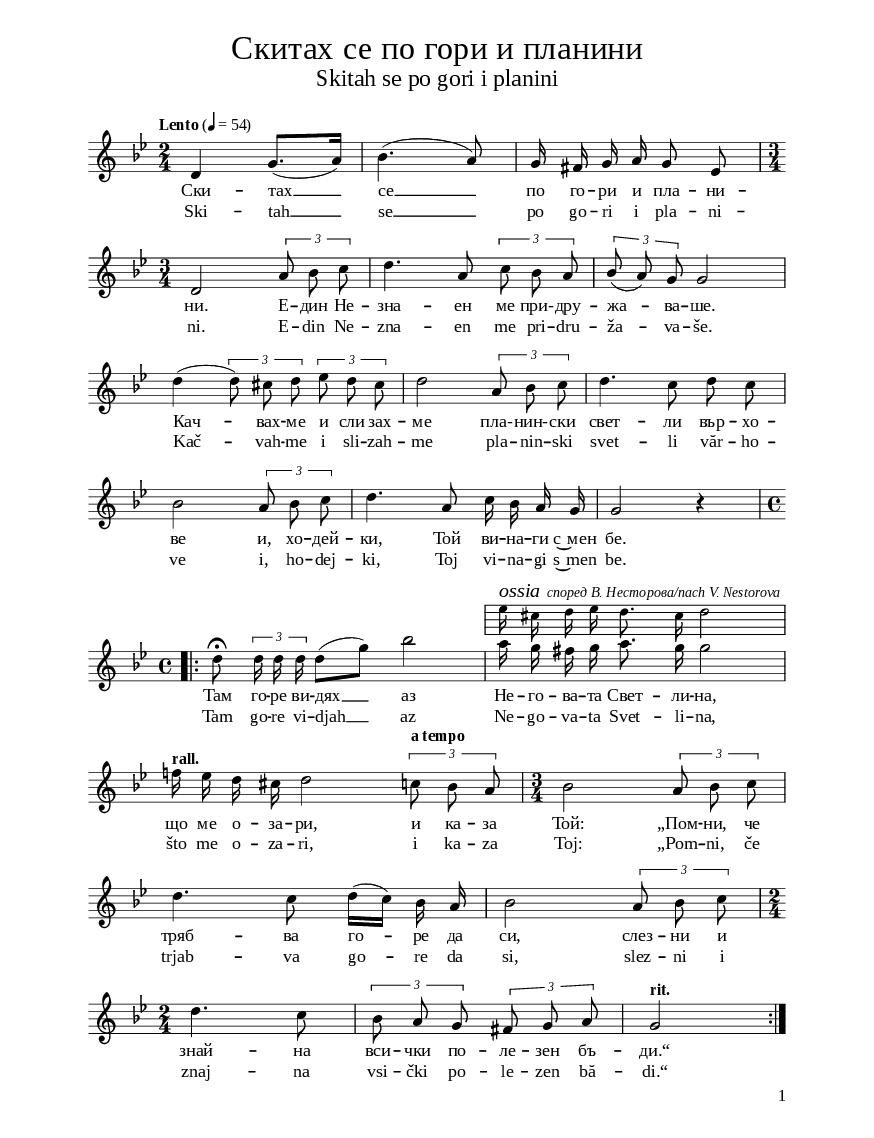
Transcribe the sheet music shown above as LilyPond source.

\version "2.24.1"

\include "include/globals.ily"

\bookpart {
  \label #'ref133
  \tocItem \markup "Скитах се по гори и планини – Skitah se po gori i planini"
  \include "include/bookpart-paper.ily"
  \score {
    \include "include/score-layout.ily"

    \new Staff = main \relative c' {
      \clef treble
      \key g \minor
      \time 2/4
      \tempoFunc "Lento" 4 "54"
      \autoBeamOff
      d4  g8. (  [a16] ) | % 2
      bes4. (  a8 ) | % 3
      g16  fis16  g16  a16  g8
      es8 \break | % 4
      \time 3/4  | % 4
      d2
      \tupletUp \times 2/3  {
        a'8   bes8  c8
      }
      | % 5
      d4.  a8
      \times 2/3  {
        c8   bes8  a8
      }
      | % 6

      \times 2/3  {
        \stemUp bes8 (   a8 )  g8
      } \stemNeutral
      g2 \break | % 7
      d'4 (
      \times 2/3  {
        d8 )   cis8  d8
      }

      \times 2/3  {
        es8   d8  cis8
      }
      | % 8
      d2
      \times 2/3  {
        a8   bes8  c8
      }
      | % 9
      d4.  c8  d8  c8 \break
      |
      bes2
      \times 2/3  {
        a8   bes8  c8
      }
      | % 11
      d4.  a8  c16  bes16
      a16  g16 | % 12
      g2 r4 \break \repeat volta 2 {
        | % 13
        \time 4/4  | % 13
        d'8 ^\fermata
        \times 2/3  {
          d16  d16  d16 ]
        }
        d8 ( [  g8 ) ]  bes2 | % 14

        <<
          {a16  g16  fis16  g16 a8.  g16  g2}

          \new Staff \with {
            \override VerticalAxisGroup.default-staff-staff-spacing =
            #'((basic-distance . 5.2)
               (padding . -10))
            \remove "Time_signature_engraver"
            alignAboveContext = #"main"
            fontSize = #-1
            \override StaffSymbol.staff-space = #(magstep -3)
            \override StaffSymbol.thickness = #(magstep -3)
            firstClef = ##f
          }
          {\autoBeamOff e16 ^\markup { \huge \italic "ossia" \italic "според В. Несторова/nach V. Nestorova"} cis d e d8. cis16 d2 }
        >>
        \break | % 15

        \tempo "rall." f!16 es16
        d16  cis16  d2
        \times 2/3  {
          \tempo "a tempo" c8 bes8
          a8
        }
        | % 16
        \time 3/4  | % 16
        bes2
        \times 2/3  {
          a8  bes8  c8
        }
        \break | % 17
        d4.  c8  d16 ( [  c16
        ) ]  bes16  a16 | % 18
        bes2
        \times 2/3  {
          a8   bes8  c8
        } \time 2/4 \break | % 19
        d4.  c8 |
        \times 2/3  {
          bes8   a8  g8
        }
        \times 2/3  {
          fis8   g8    a8
        } |
        \tempo "rit." g2

      }
    }

    \addlyrics {
      Ски -- тах __  се __  по го -- ри
      и пла -- ни -- ни. Е -- дин Не --
      зна -- ен ме "при-" -- дру -- жа  --
      ва -- ше. Кач -- вах -- ме и сли
      -- зах -- ме "пла-" -- "нин-" -- ски свет --
      ли вър -- хо -- ве и, хо -- дей --
      ки, Той ви -- на -- ги с~мен бе.
      Там го -- ре ви -- дях __  аз Не --
      го -- ва -- та Свет -- ли -- на, що
      ме о -- за -- ри, и ка -- за Той:
      „Пом -- ни, че тряб -- ва го --
      ре да си, слез -- ни и знай -- на
      вси -- чки по -- ле -- зен бъ --
      ди.“
    }
    \addlyrics {
      Ski -- tah __ se __ po go -- ri
      i pla -- ni -- ni. E -- din Ne --
      zna -- en me pri -- dru -- ža  --
      va -- še. Kač -- vah -- me i sli
      -- zah -- me pla -- nin -- ski svet --
      li văr -- ho -- ve i, ho -- dej --
      ki, Toj vi -- na -- gi s~men be.
      Tam go -- re vi -- djah __  az Ne --
      go -- va -- ta Svet -- li -- na, što
      me o -- za -- ri, i ka -- za Toj:
      „Pom -- ni, če trjab -- va go --
      re da si, slez -- ni i znaj -- na
      vsi -- čki po -- le -- zen bă --
      di.“
    }

    \header {
      title = \titleFunc "Скитах се по гори и планини" "Skitah se po gori i planini"
    }

    \midi{}

  } % score



  % include foreign translation(s) of the song
  \version "2.20.0"

\markup \fill-line { \fontsize #deTitleFontSize "Ich wanderte in Wäldern und Bergen" }
\markup \null
\markup \null
\markup \fontsize #deCoupletFontSize {
  \hspace #10
  \override #`(baseline-skip . ,deCoupletBaselineSkip)

  \column {
    \line { " " }


  \line { " " Ich wanderte in Wäldern und Bergen. }

  \line { " " Ein Unbekannter begleitete mich. }

  \line { " " Wir erklommen helle Gipfel und stiegen wieder hinab,  }

  \line { " " und während wir liefen, war Er immer bei mir.  }

  \line { " " Dort oben sah ich }

  \line { " " Sein Licht,  }

  \line { " " welches mich erleuchtete,  }

  \line { " " und Er sagte:  }

  \line { " " Erinnere dich daran, dass du oben sein sollst; }

  \line { " " steige hinab und wisse -- }

  \line { " " sei allen nützlich! }


  }
}


} % bookpart
